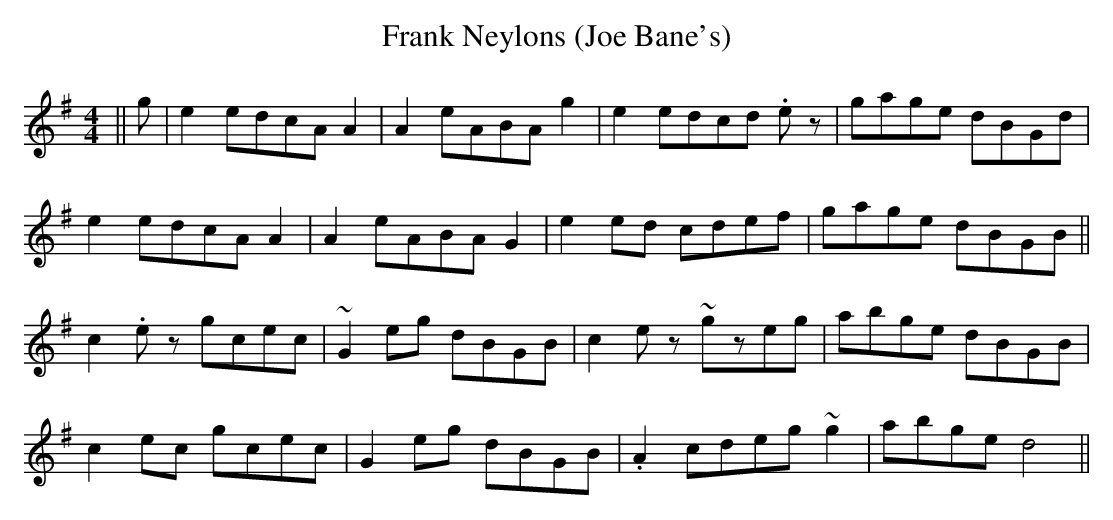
X:1
T: Frank Neylons (Joe Bane's)
M: 4/4
L: 1/8
K: Ador
||g|e2 edcA A2|A2 eABA g2|e2 edcd .ez|gage dBGd|
e2 edcA A2|A2 eABA G2|e2ed cdef|gage dBGB||
c2 .ez gcec |~G2 eg dBGB|c2ez ~gzeg|abge dBGB|
c2 ec gcec|G2 eg dBGB|.A2 cdeg ~g2|abge d4||
